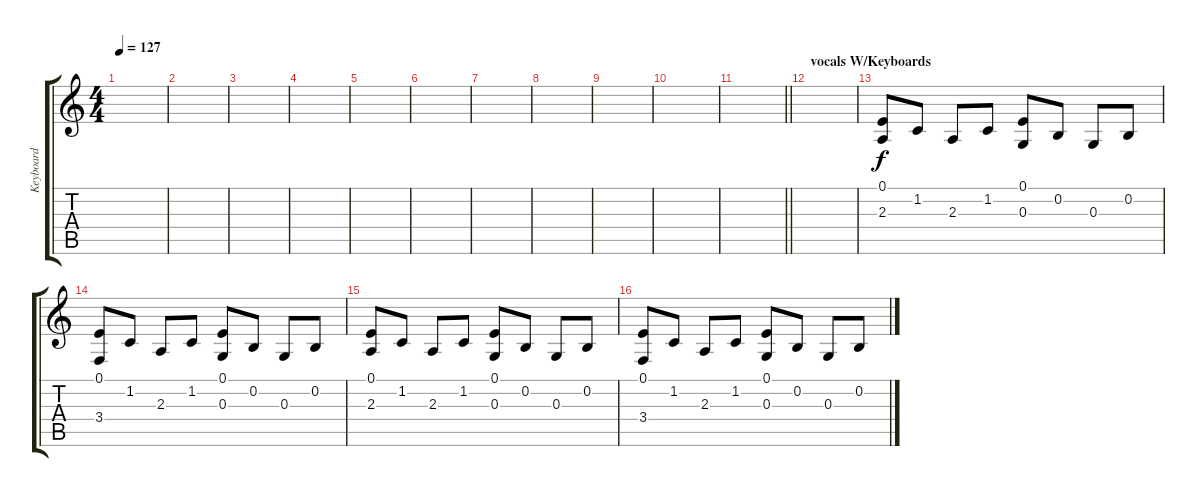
\track ("Keyboard" "Keyboard") {instrument acousticgrandpiano}
\staff {score tabs}
\tuning (E4 B3 G3 D3 A2 E2) {hide}
\ts (4 4)
\tempo 127
\clef g2
\ks c
|
|
|
|
|
|
|
|
|
|
\barLineRight lightlight
|
\section ("" "vocals W/Keyboards")
|
(0.1 2.3).8 1.2.8 2.3.8 1.2.8 (0.1 0.3).8 0.2.8 0.3.8 0.2.8 |
(0.1 3.4).8 1.2.8 2.3.8 1.2.8 (0.1 0.3).8 0.2.8 0.3.8 0.2.8 |
(0.1 2.3).8 1.2.8 2.3.8 1.2.8 (0.1 0.3).8 0.2.8 0.3.8 0.2.8 |
(0.1 3.4).8 1.2.8 2.3.8 1.2.8 (0.1 0.3).8 0.2.8 0.3.8 0.2.8
